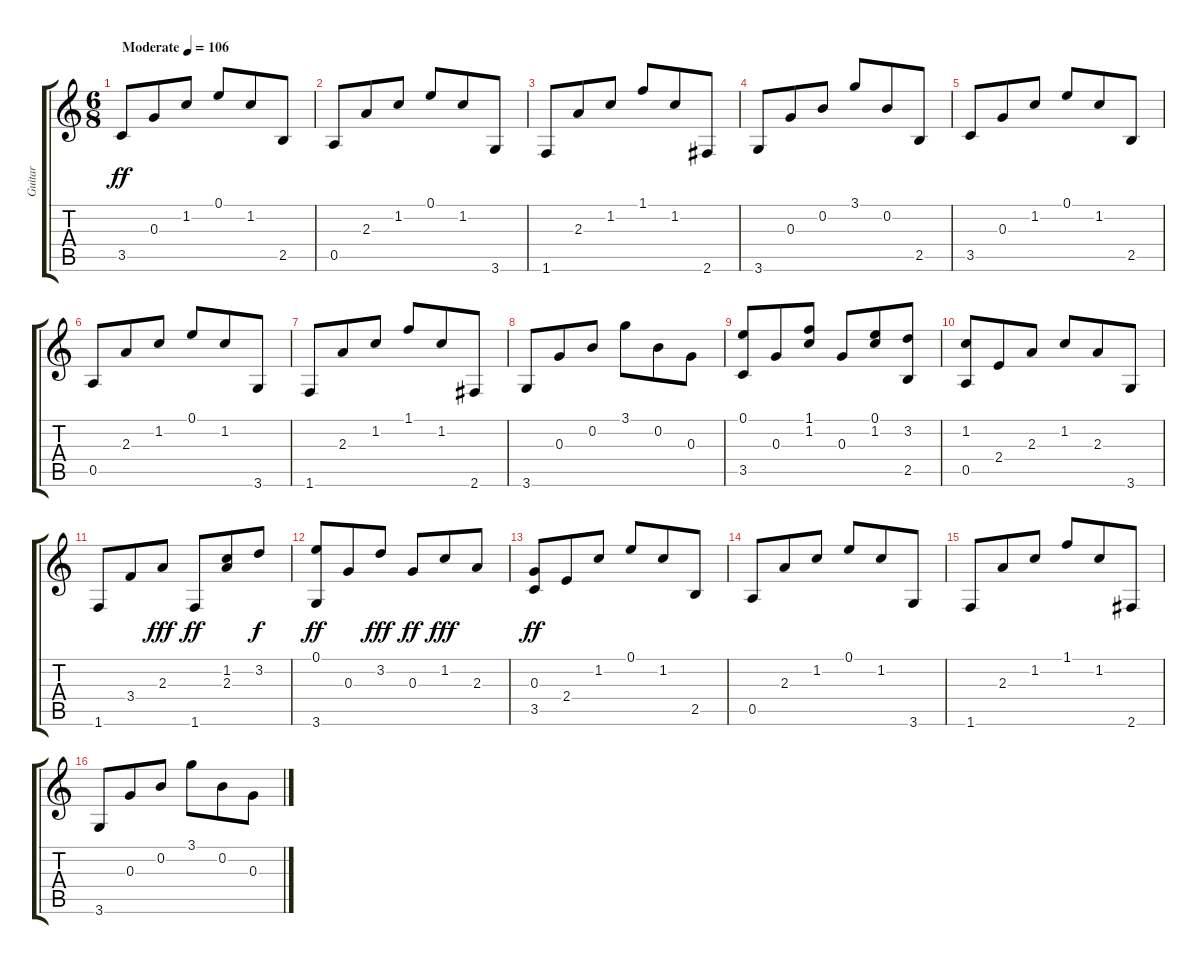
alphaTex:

\track ("Guitar" "Guitar") {instrument electricguitarjazz}
\staff {score tabs}
\tuning (E4 B3 G3 D3 A2 E2) {hide}
\ts (6 8)
\tempo (106 "Moderate")
\clef g2
\ks c
3.5.8{dy ff instrument electricguitarjazz} 0.3.8 1.2.8 0.1.8 1.2.8 2.5.8 |
0.5.8 2.3.8 1.2.8 0.1.8 1.2.8 3.6.8 |
1.6.8 2.3.8 1.2.8 1.1.8 1.2.8 2.6.8 |
3.6.8 0.3.8 0.2.8 3.1.8 0.2.8 2.5.8 |
3.5.8 0.3.8 1.2.8 0.1.8 1.2.8 2.5.8 |
0.5.8 2.3.8 1.2.8 0.1.8 1.2.8 3.6.8 |
1.6.8 2.3.8 1.2.8 1.1.8 1.2.8 2.6.8 |
3.6.8 0.3.8 0.2.8 3.1.8 0.2.8 0.3.8 |
(0.1 3.5).8 0.3.8 (1.1 1.2).8 0.3.8 (0.1 1.2).8 (3.2 2.5).8 |
(1.2 0.5).8 2.4.8 2.3.8 1.2.8 2.3.8 3.6.8 |
1.6.8 3.4.8 2.3.8{dy fff} 1.6.8{dy ff} (1.2 2.3).8 3.2.8{dy f} |
(0.1 3.6).8{dy ff} 0.3.8 3.2.8{dy fff} 0.3.8{dy ff} 1.2.8{dy fff} 2.3.8 |
(0.3 3.5).8{dy ff} 2.4.8 1.2.8 0.1.8 1.2.8 2.5.8 |
0.5.8 2.3.8 1.2.8 0.1.8 1.2.8 3.6.8 |
1.6.8 2.3.8 1.2.8 1.1.8 1.2.8 2.6.8 |
3.6.8 0.3.8 0.2.8 3.1.8 0.2.8 0.3.8
